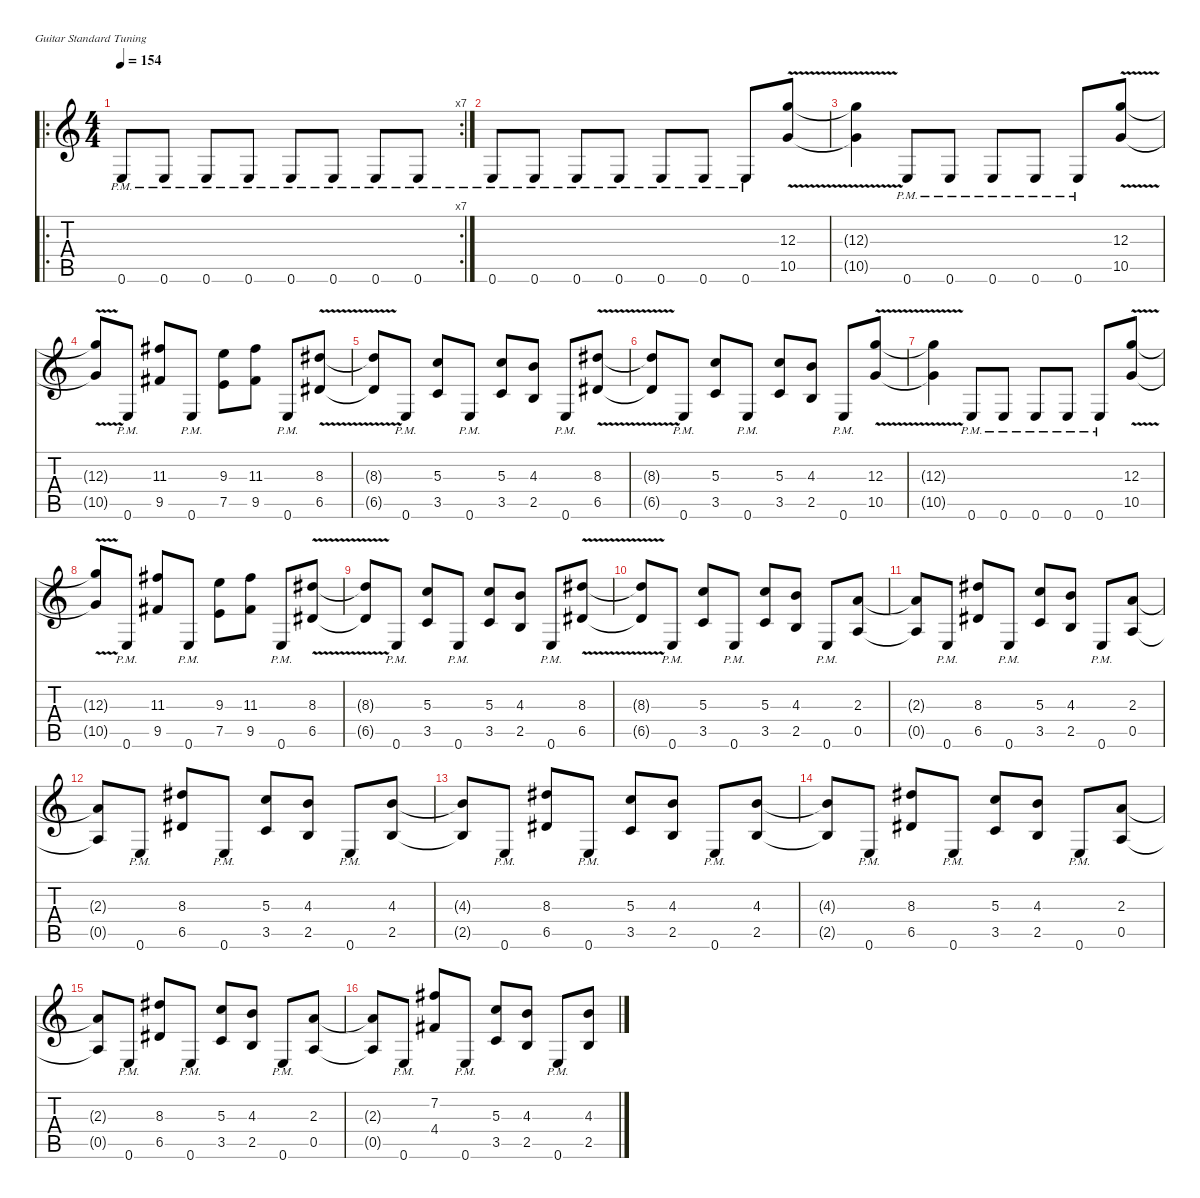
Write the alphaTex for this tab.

\defaultSystemsLayout 4
\hideDynamics
\bracketExtendMode nobrackets
\singleTrackTrackNamePolicy hidden
\multiTrackTrackNamePolicy hidden
\firstSystemTrackNameMode fullname
\firstSystemTrackNameOrientation horizontal
\otherSystemsTrackNameOrientation horizontal
\track ("Guitar 1" "dist.guit.") {instrument distortionguitar}
\staff {score tabs}
\tuning (E4 B3 G3 D3 A2 E2)
\ro
\rc 7
\ts (4 4)
\beaming (8 2 2 2 2)
\tempo 154
\clef g2
\ks c
0.6{pm}.8{dy f instrument distortionguitar beam Up} 0.6{pm}.8{beam Up} 0.6{pm}.8{beam Up} 0.6{pm}.8{beam Up} 0.6{pm}.8{beam Up} 0.6{pm}.8{beam Up} 0.6{pm}.8{beam Up} 0.6{pm}.8{beam Up} |
0.6{pm}.8{beam Up} 0.6{pm}.8{beam Up} 0.6{pm}.8{beam Up} 0.6{pm}.8{beam Up} 0.6{pm}.8{beam Up} 0.6{pm}.8{beam Up} 0.6{pm}.8{beam Up} (12.3 10.5{v}).8{beam Up} |
(12.3{v t} 10.5{v t}).4{beam Down} 0.6{pm}.8{beam Up} 0.6{pm}.8{beam Up} 0.6{pm}.8{beam Up} 0.6{pm}.8{beam Up} 0.6{pm}.8{beam Up} (12.3 10.5{v}).8{beam Up} |
(12.3{v t} 10.5{v t}).8{beam Up} 0.6{pm}.8{beam Up} (11.3{acc #} 9.5{acc #}).8{beam Up} 0.6{pm}.8{beam Up} (9.3 7.5).8{beam Down} (11.3{acc #} 9.5{acc #}).8{beam Down} 0.6{pm}.8{beam Up} (8.3{acc #} 6.5{v acc #}).8{beam Up} |
(8.3{v t acc #} 6.5{v t acc #}).8{beam Up} 0.6{pm}.8{beam Up} (5.3 3.5).8{beam Up} 0.6{pm}.8{beam Up} (5.3 3.5).8{beam Up} (4.3 2.5).8{beam Up} 0.6{pm}.8{beam Up} (8.3{acc #} 6.5{v acc #}).8{beam Up} |
(8.3{v t acc #} 6.5{v t acc #}).8{beam Up} 0.6{pm}.8{beam Up} (5.3 3.5).8{beam Up} 0.6{pm}.8{beam Up} (5.3 3.5).8{beam Up} (4.3 2.5).8{beam Up} 0.6{pm}.8{beam Up} (12.3 10.5{v}).8{beam Up} |
(12.3{v t} 10.5{v t}).4{beam Down} 0.6{pm}.8{beam Up} 0.6{pm}.8{beam Up} 0.6{pm}.8{beam Up} 0.6{pm}.8{beam Up} 0.6{pm}.8{beam Up} (12.3 10.5{v}).8{beam Up} |
(12.3{v t} 10.5{v t}).8{beam Up} 0.6{pm}.8{beam Up} (11.3{acc #} 9.5{acc #}).8{beam Up} 0.6{pm}.8{beam Up} (9.3 7.5).8{beam Down} (11.3{acc #} 9.5{acc #}).8{beam Down} 0.6{pm}.8{beam Up} (8.3{acc #} 6.5{v acc #}).8{beam Up} |
(8.3{v t acc #} 6.5{v t acc #}).8{beam Up} 0.6{pm}.8{beam Up} (5.3 3.5).8{beam Up} 0.6{pm}.8{beam Up} (5.3 3.5).8{beam Up} (4.3 2.5).8{beam Up} 0.6{pm}.8{beam Up} (8.3{acc #} 6.5{v acc #}).8{beam Up} |
(8.3{v t acc #} 6.5{v t acc #}).8{beam Up} 0.6{pm}.8{beam Up} (5.3 3.5).8{beam Up} 0.6{pm}.8{beam Up} (5.3 3.5).8{beam Up} (4.3 2.5).8{beam Up} 0.6{pm}.8{beam Up} (2.3 0.5).8{beam Up} |
(2.3{t} 0.5{t}).8{beam Up} 0.6{pm}.8{beam Up} (8.3{acc #} 6.5{acc #}).8{beam Up} 0.6{pm}.8{beam Up} (5.3 3.5).8{beam Up} (4.3 2.5).8{beam Up} 0.6{pm}.8{beam Up} (2.3 0.5).8{beam Up} |
(2.3{t} 0.5{t}).8{beam Up} 0.6{pm}.8{beam Up} (8.3{acc #} 6.5{acc #}).8{beam Up} 0.6{pm}.8{beam Up} (5.3 3.5).8{beam Up} (4.3 2.5).8{beam Up} 0.6{pm}.8{beam Up} (4.3 2.5).8{beam Up} |
(4.3{t} 2.5{t}).8{beam Up} 0.6{pm}.8{beam Up} (8.3{acc #} 6.5{acc #}).8{beam Up} 0.6{pm}.8{beam Up} (5.3 3.5).8{beam Up} (4.3 2.5).8{beam Up} 0.6{pm}.8{beam Up} (4.3 2.5).8{beam Up} |
(4.3{t} 2.5{t}).8{beam Up} 0.6{pm}.8{beam Up} (8.3{acc #} 6.5{acc #}).8{beam Up} 0.6{pm}.8{beam Up} (5.3 3.5).8{beam Up} (4.3 2.5).8{beam Up} 0.6{pm}.8{beam Up} (2.3 0.5).8{beam Up} |
(2.3{t} 0.5{t}).8{beam Up} 0.6{pm}.8{beam Up} (8.3{acc #} 6.5{acc #}).8{beam Up} 0.6{pm}.8{beam Up} (5.3 3.5).8{beam Up} (4.3 2.5).8{beam Up} 0.6{pm}.8{beam Up} (2.3 0.5).8{beam Up} |
(2.3{t} 0.5{t}).8{beam Up} 0.6{pm}.8{beam Up} (7.2{acc #} 4.4{acc #}).8{beam Up} 0.6{pm}.8{beam Up} (5.3 3.5).8{beam Up} (4.3 2.5).8{beam Up} 0.6{pm}.8{beam Up} (4.3 2.5).8{beam Up}
